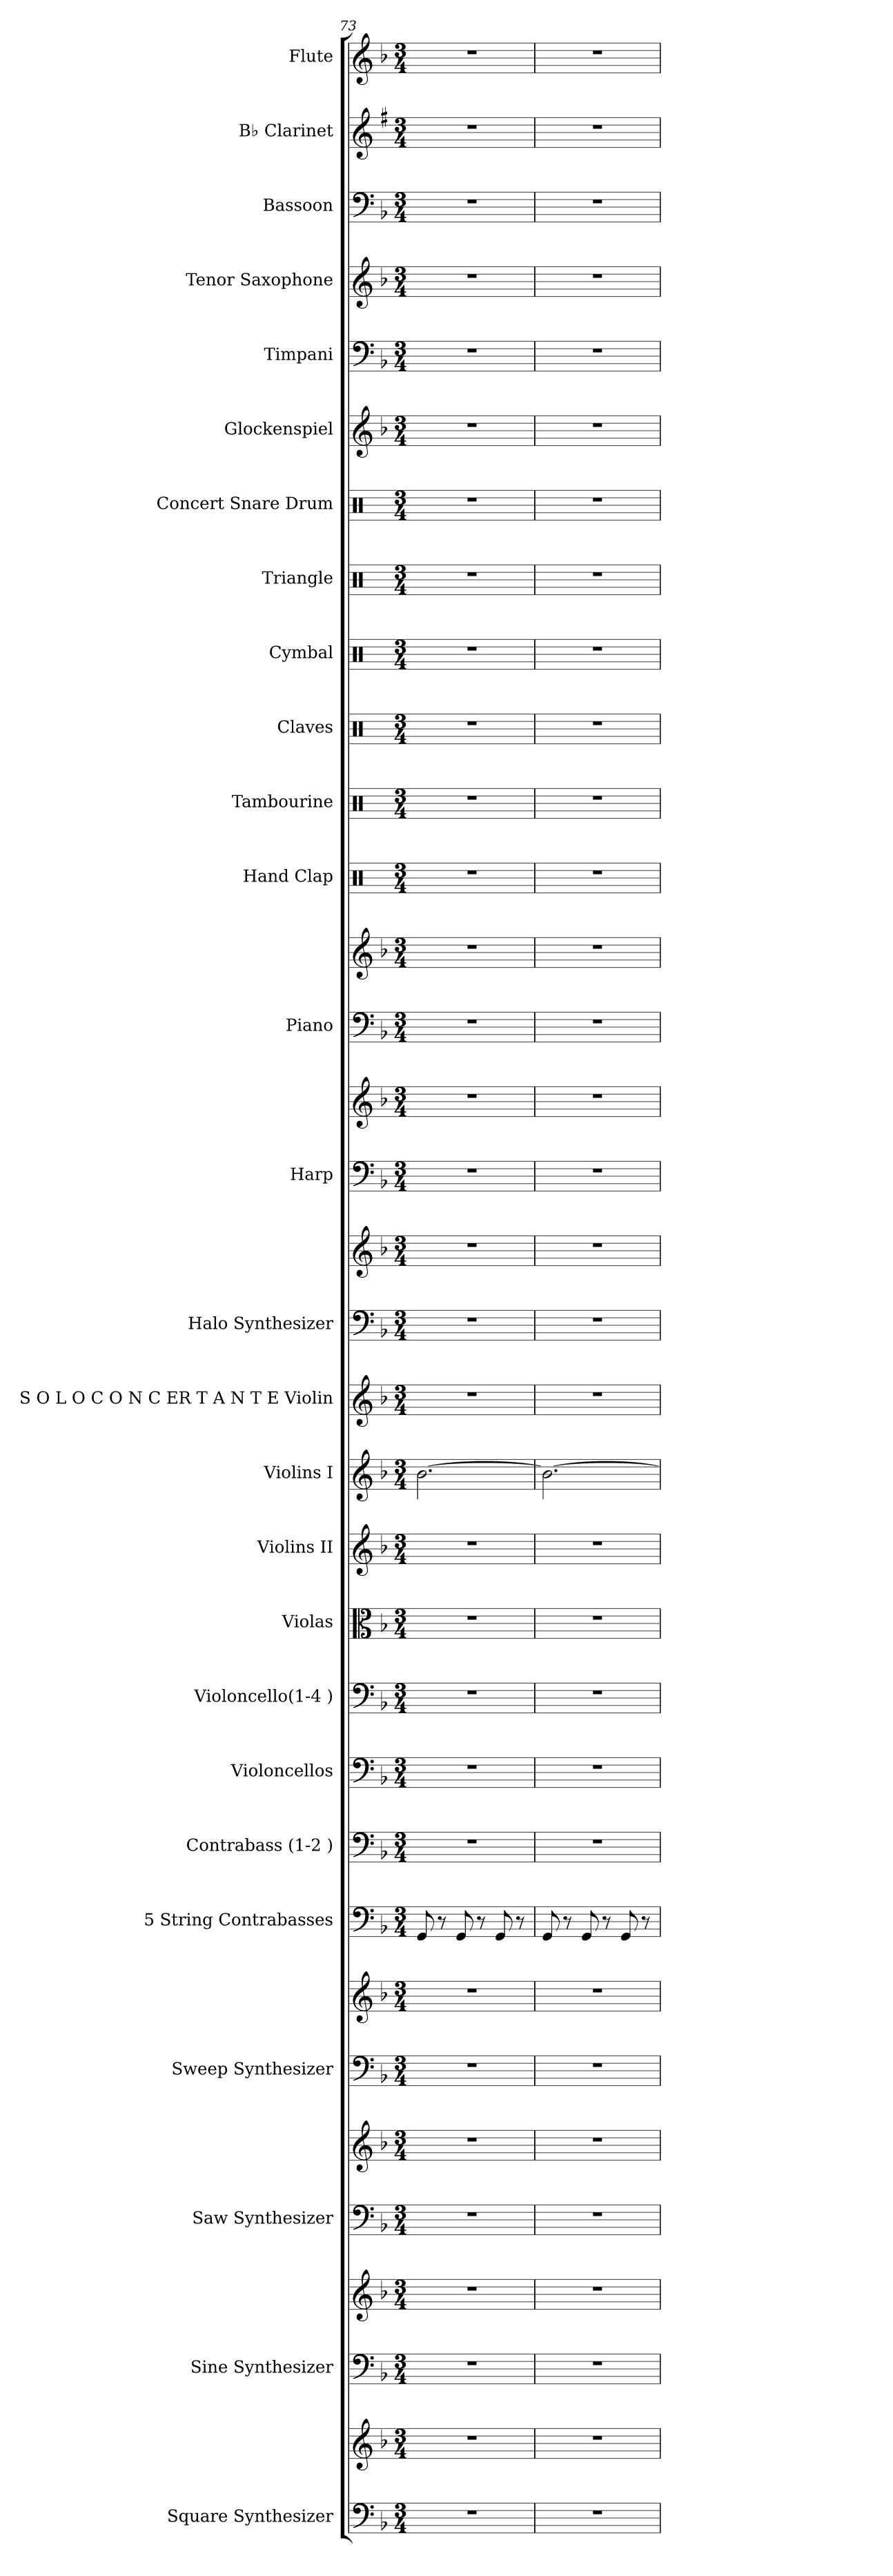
**kern	**kern	**kern	**kern	**kern	**kern	**kern	**kern	**kern	**kern	**kern	**kern	**kern	**kern	**kern	**kern	**kern	**kern	**kern	**kern	**kern	**kern	**kern	**kern	**kern	**kern	**kern	**kern	**kern	**kern	**kern	**kern	**kern	**kern
*part27	*part27	*part26	*part26	*part25	*part25	*part24	*part24	*part23	*part22	*part21	*part20	*part19	*part18	*part17	*part16	*part15	*part15	*part14	*part14	*part13	*part13	*part12	*part11	*part10	*part9	*part8	*part7	*part6	*part5	*part4	*part3	*part2	*part1
*staff34	*staff33	*staff32	*staff31	*staff30	*staff29	*staff28	*staff27	*staff26	*staff25	*staff24	*staff23	*staff22	*staff21	*staff20	*staff19	*staff18	*staff17	*staff16	*staff15	*staff14	*staff13	*staff12	*staff11	*staff10	*staff9	*staff8	*staff7	*staff6	*staff5	*staff4	*staff3	*staff2	*staff1
*I"Square Synthesizer	*	*I"Sine Synthesizer	*	*I"Saw Synthesizer	*	*I"Sweep Synthesizer	*	*I"5 String  Contrabasses	*I"Contrabass  (1-2 )	*I"Violoncellos	*I"Violoncello(1-4 )	*I"Violas	*I"Violins  II	*I"Violins  I	*I"S  O  L  O   C O N C ER T A N T E  Violin	*I"Halo Synthesizer	*	*I"Harp	*	*I"Piano	*	*I"Hand Clap	*I"Tambourine	*I"Claves	*I"Cymbal	*I"Triangle	*I"Concert Snare Drum	*I"Glockenspiel	*I"Timpani	*I"Tenor Saxophone	*I"Bassoon	*I"B♭ Clarinet	*I"Flute
*I'Synth.	*	*I'Synth.	*	*I'Synth.	*	*I'Synth.	*	*I'5  Str   Cbs.	*I'Cb.  (1-2 )	*I'Vcs.	*I'Vc.  (1-4 )	*I'Vlas.	*I'Vlns.  II	*I'Vlns.I	*I'S   O  L   O    Vln.	*I'Synth.	*	*I'Hrp.	*	*I'Pno.	*	*I'Hd. Clp.	*I'Tamb.	*I'Clv.	*I'Cym.	*I'Trgl.	*I'Con. Sn.	*I'Glock.	*I'Timp.	*I'T. Sax.	*I'Bsn.	*I'B♭ Cl.	*I'Fl.
*clefF4	*clefG2	*clefF4	*clefG2	*clefF4	*clefG2	*clefF4	*clefG2	*clefF4	*clefF4	*clefF4	*clefF4	*clefC3	*clefG2	*clefG2	*clefG2	*clefF4	*clefG2	*clefF4	*clefG2	*clefF4	*clefG2	*clefX	*clefX	*clefX	*clefX	*clefX	*clefX	*clefG2	*clefF4	*clefG2	*clefF4	*clefG2	*clefG2
*	*	*	*	*	*	*	*	*ITrd7c12	*ITrd7c12	*	*	*	*	*	*	*	*	*	*	*	*	*	*	*	*	*	*	*ITrd-14c-24	*	*ITrd8c14	*	*ITrd1c2	*
*k[b-]	*k[b-]	*k[b-]	*k[b-]	*k[b-]	*k[b-]	*k[b-]	*k[b-]	*k[b-]	*k[b-]	*k[b-]	*k[b-]	*k[b-]	*k[b-]	*k[b-]	*k[b-]	*k[b-]	*k[b-]	*k[b-]	*k[b-]	*k[b-]	*k[b-]	*k[]	*k[]	*k[]	*k[]	*k[]	*k[]	*k[b-]	*k[b-]	*k[b-]	*k[b-]	*k[b-]	*k[b-]
*M3/4	*M3/4	*M3/4	*M3/4	*M3/4	*M3/4	*M3/4	*M3/4	*M3/4	*M3/4	*M3/4	*M3/4	*M3/4	*M3/4	*M3/4	*M3/4	*M3/4	*M3/4	*M3/4	*M3/4	*M3/4	*M3/4	*M3/4	*M3/4	*M3/4	*M3/4	*M3/4	*M3/4	*M3/4	*M3/4	*M3/4	*M3/4	*M3/4	*M3/4
=73	=73	=73	=73	=73	=73	=73	=73	=73	=73	=73	=73	=73	=73	=73	=73	=73	=73	=73	=73	=73	=73	=73	=73	=73	=73	=73	=73	=73	=73	=73	=73	=73	=73
2.r	2.r	2.r	2.r	2.r	2.r	2.r	2.r	8GGG/	2.r	2.r	2.r	2.r	2.r	[2.b-\	2.r	2.r	2.r	2.r	2.r	2.r	2.r	2.r	2.r	2.r	2.r	2.r	2.r	2.r	2.r	2.r	2.r	2.r	2.r
.	.	.	.	.	.	.	.	8r	.	.	.	.	.	.	.	.	.	.	.	.	.	.	.	.	.	.	.	.	.	.	.	.	.
.	.	.	.	.	.	.	.	8GGG/	.	.	.	.	.	.	.	.	.	.	.	.	.	.	.	.	.	.	.	.	.	.	.	.	.
.	.	.	.	.	.	.	.	8r	.	.	.	.	.	.	.	.	.	.	.	.	.	.	.	.	.	.	.	.	.	.	.	.	.
.	.	.	.	.	.	.	.	8GGG/	.	.	.	.	.	.	.	.	.	.	.	.	.	.	.	.	.	.	.	.	.	.	.	.	.
.	.	.	.	.	.	.	.	8r	.	.	.	.	.	.	.	.	.	.	.	.	.	.	.	.	.	.	.	.	.	.	.	.	.
=74	=74	=74	=74	=74	=74	=74	=74	=74	=74	=74	=74	=74	=74	=74	=74	=74	=74	=74	=74	=74	=74	=74	=74	=74	=74	=74	=74	=74	=74	=74	=74	=74	=74
2.r	2.r	2.r	2.r	2.r	2.r	2.r	2.r	8GGG/	2.r	2.r	2.r	2.r	2.r	2.b-\_	2.r	2.r	2.r	2.r	2.r	2.r	2.r	2.r	2.r	2.r	2.r	2.r	2.r	2.r	2.r	2.r	2.r	2.r	2.r
.	.	.	.	.	.	.	.	8r	.	.	.	.	.	.	.	.	.	.	.	.	.	.	.	.	.	.	.	.	.	.	.	.	.
.	.	.	.	.	.	.	.	8GGG/	.	.	.	.	.	.	.	.	.	.	.	.	.	.	.	.	.	.	.	.	.	.	.	.	.
.	.	.	.	.	.	.	.	8r	.	.	.	.	.	.	.	.	.	.	.	.	.	.	.	.	.	.	.	.	.	.	.	.	.
.	.	.	.	.	.	.	.	8GGG/	.	.	.	.	.	.	.	.	.	.	.	.	.	.	.	.	.	.	.	.	.	.	.	.	.
.	.	.	.	.	.	.	.	8r	.	.	.	.	.	.	.	.	.	.	.	.	.	.	.	.	.	.	.	.	.	.	.	.	.
=	=	=	=	=	=	=	=	=	=	=	=	=	=	=	=	=	=	=	=	=	=	=	=	=	=	=	=	=	=	=	=	=	=
*-	*-	*-	*-	*-	*-	*-	*-	*-	*-	*-	*-	*-	*-	*-	*-	*-	*-	*-	*-	*-	*-	*-	*-	*-	*-	*-	*-	*-	*-	*-	*-	*-	*-
